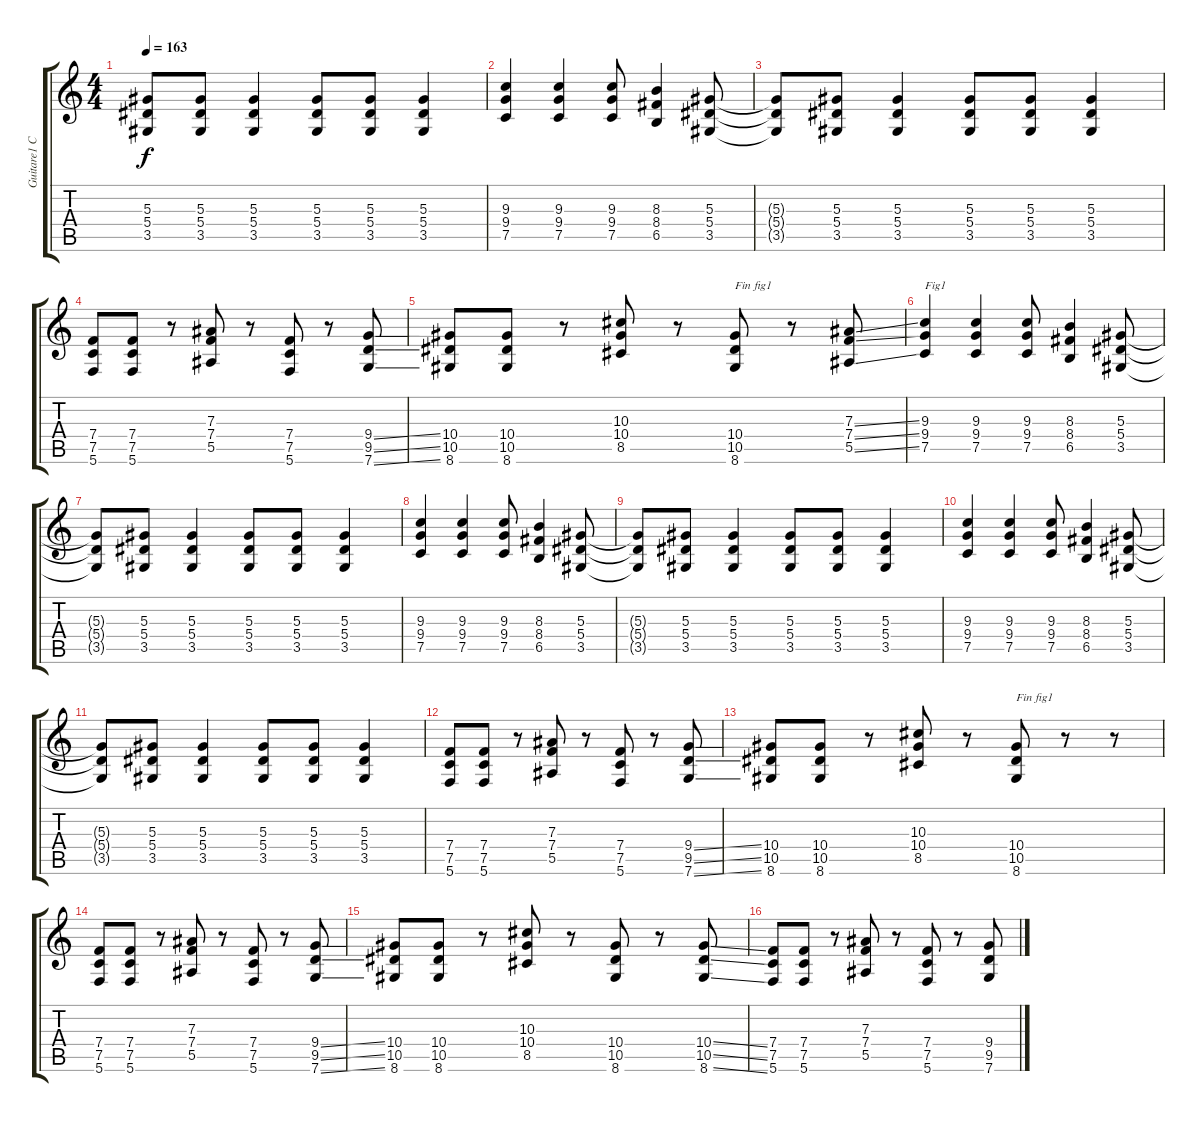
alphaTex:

\track ("Guitare1 C" "Guitare1 C") {instrument overdrivenguitar}
\staff {score tabs}
\tuning (C4 G3 Eb3 Bb2 F2 C2) {hide}
\ts (4 4)
\tempo 163
\clef g2
\ks c
(5.3{t} 5.4{t} 3.5{t}).8{dy f} (5.3 5.4 3.5).8 (5.3 5.4 3.5).4 (5.3 5.4 3.5).8 (5.3 5.4 3.5).8 (5.3 5.4 3.5).4 |
(9.3 9.4 7.5).4 (9.3 9.4 7.5).4 (9.3 9.4 7.5).8 (8.3 8.4 6.5).4 (5.3 5.4 3.5).8 |
(5.3{t} 5.4{t} 3.5{t}).8 (5.3 5.4 3.5).8 (5.3 5.4 3.5).4 (5.3 5.4 3.5).8 (5.3 5.4 3.5).8 (5.3 5.4 3.5).4 |
(7.4 7.5 5.6).8 (7.4 7.5 5.6).8 r.8 (7.3 7.4 5.5).8 r.8 (7.4 7.5 5.6).8 r.8 (9.4{ss} 9.5{ss} 7.6{ss}).8 |
(10.4 10.5 8.6).8 (10.4 10.5 8.6).8 r.8 (10.3 10.4 8.5).8 r.8 (10.4 10.5 8.6).8{txt "Fin fig1"} r.8 (7.3{ss} 7.4{ss} 5.5{ss}).8 |
(9.3 9.4 7.5).4{txt "Fig1"} (9.3 9.4 7.5).4 (9.3 9.4 7.5).8 (8.3 8.4 6.5).4 (5.3 5.4 3.5).8 |
(5.3{t} 5.4{t} 3.5{t}).8 (5.3 5.4 3.5).8 (5.3 5.4 3.5).4 (5.3 5.4 3.5).8 (5.3 5.4 3.5).8 (5.3 5.4 3.5).4 |
(9.3 9.4 7.5).4 (9.3 9.4 7.5).4 (9.3 9.4 7.5).8 (8.3 8.4 6.5).4 (5.3 5.4 3.5).8 |
(5.3{t} 5.4{t} 3.5{t}).8 (5.3 5.4 3.5).8 (5.3 5.4 3.5).4 (5.3 5.4 3.5).8 (5.3 5.4 3.5).8 (5.3 5.4 3.5).4 |
(9.3 9.4 7.5).4 (9.3 9.4 7.5).4 (9.3 9.4 7.5).8 (8.3 8.4 6.5).4 (5.3 5.4 3.5).8 |
(5.3{t} 5.4{t} 3.5{t}).8 (5.3 5.4 3.5).8 (5.3 5.4 3.5).4 (5.3 5.4 3.5).8 (5.3 5.4 3.5).8 (5.3 5.4 3.5).4 |
(7.4 7.5 5.6).8 (7.4 7.5 5.6).8 r.8 (7.3 7.4 5.5).8 r.8 (7.4 7.5 5.6).8 r.8 (9.4{ss} 9.5{ss} 7.6{ss}).8 |
(10.4 10.5 8.6).8 (10.4 10.5 8.6).8 r.8 (10.3 10.4 8.5).8 r.8 (10.4 10.5 8.6).8{txt "Fin fig1"} r.8 r.8 |
(7.4 7.5 5.6).8 (7.4 7.5 5.6).8 r.8 (7.3 7.4 5.5).8 r.8 (7.4 7.5 5.6).8 r.8 (9.4{ss} 9.5{ss} 7.6{ss}).8 |
(10.4 10.5 8.6).8 (10.4 10.5 8.6).8 r.8 (10.3 10.4 8.5).8 r.8 (10.4 10.5 8.6).8 r.8 (10.4{ss} 10.5{ss} 8.6{ss}).8 |
(7.4 7.5 5.6).8 (7.4 7.5 5.6).8 r.8 (7.3 7.4 5.5).8 r.8 (7.4 7.5 5.6).8 r.8 (9.4{ss} 9.5{ss} 7.6{ss}).8
